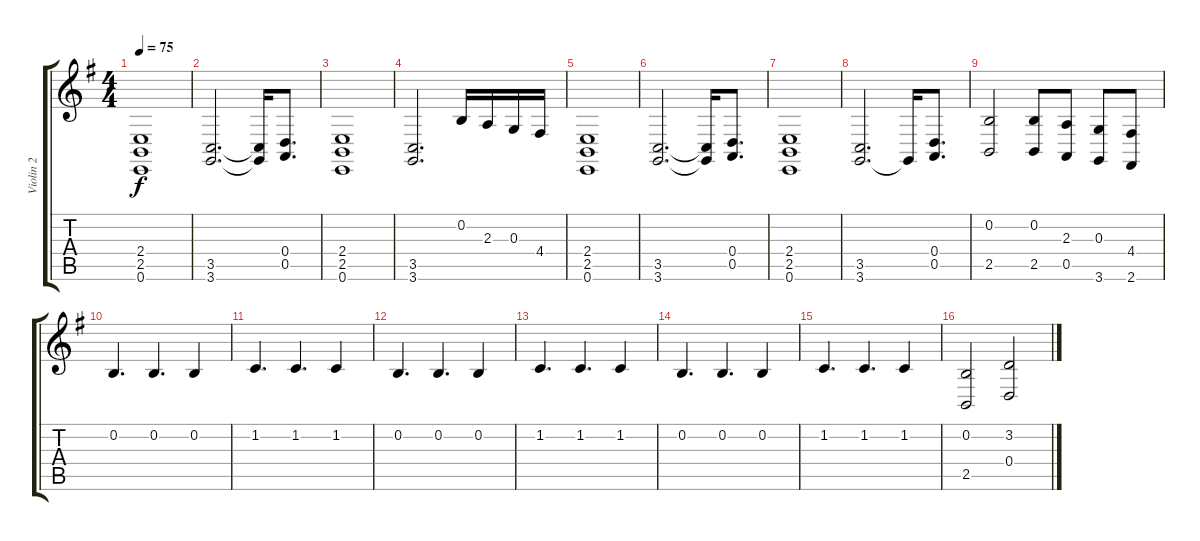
\track ("Violin 2" "Violin 2") {instrument stringensemble1}
\staff {score tabs}
\tuning (E4 B3 G3 D3 A2 E2) {hide}
\ts (4 4)
\tempo 75
\clef g2
\ks eminor
(2.4 2.5 0.6).1{dy f} |
(3.5 3.6).2{d} (3.5{t} 3.6{t}).16 (0.4 0.5).8{d} |
(2.4 2.5 0.6).1 |
(3.5 3.6).2{d} 0.2.16 2.3.16 0.3.16 4.4.16 |
(2.4 2.5 0.6).1 |
(3.5 3.6).2{d} (3.5{t} 3.6{t}).16 (0.4 0.5).8{d} |
(2.4 2.5 0.6).1 |
(3.5 3.6).2{d} 3.6{t}.16 (0.4 0.5).8{d} |
(0.2 2.5).2{volume 16} (0.2 2.5).8 (2.3 0.5).8 (0.3 3.6).8 (4.4 2.6).8 |
0.2.4{d volume 10} 0.2.4{d} 0.2.4 |
1.2.4{d} 1.2.4{d} 1.2.4 |
0.2.4{d} 0.2.4{d} 0.2.4 |
1.2.4{d} 1.2.4{d} 1.2.4 |
0.2.4{d} 0.2.4{d} 0.2.4 |
1.2.4{d} 1.2.4{d} 1.2.4 |
(0.2 2.5).2{volume 10} (3.2 0.4).2
